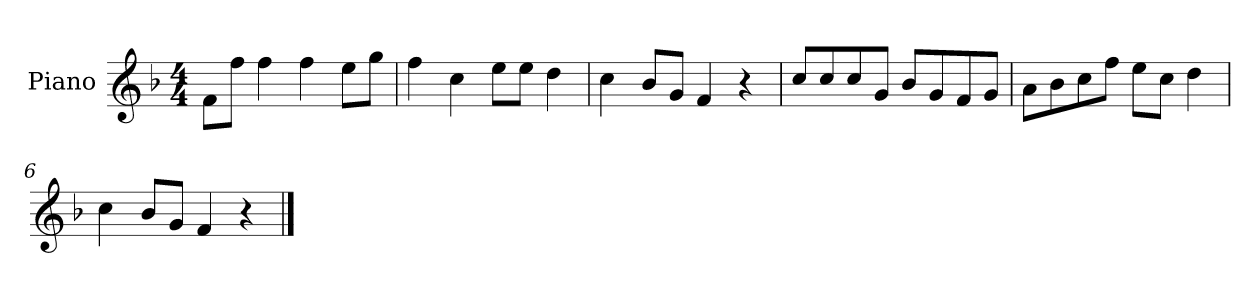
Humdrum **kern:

**kern
*part1
*staff1
*I"Piano
*I'P-no
*clefG2
*k[b-]
*M4/4
*MM90
=1
8f\L
8ff\J
4ff\
4ff\
8ee\L
8gg\J
=2
4ff\
4cc\
8ee\L
8ee\J
4dd\
=3
4cc\
8b-/L
8g/J
4f/
4r
=4
8cc/L
8cc/
8cc/
8g/J
8b-/L
8g/
8f/
8g/J
=5
8a\L
8b-\
8cc\
8ff\J
8ee\L
8cc\J
4dd\
=6
4cc\
8b-/L
8g/J
4f/
4r
==
*-
